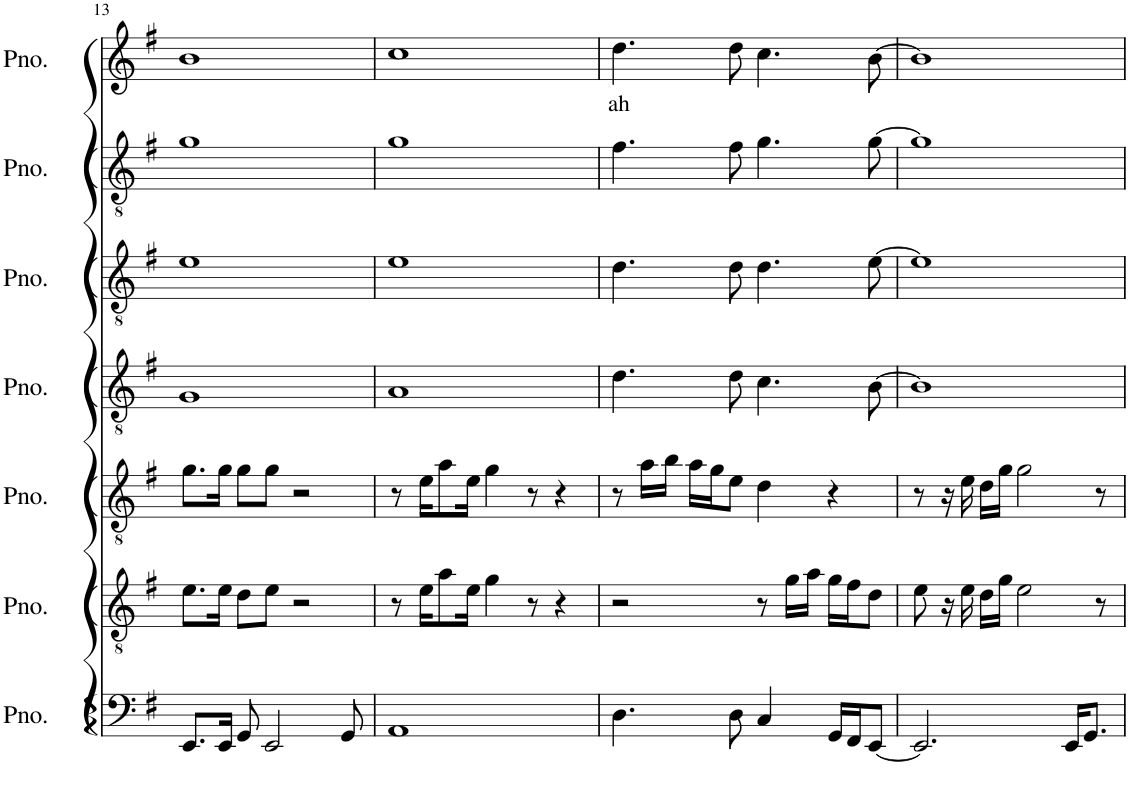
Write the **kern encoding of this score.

**kern	**kern	**kern	**kern	**kern	**kern	**kern	**text
*part7	*part6	*part5	*part4	*part3	*part2	*part1	*part1
*staff7	*staff6	*staff5	*staff4	*staff3	*staff2	*staff1	*staff1
*I"Piano	*I"Piano	*I"Piano	*I"Piano	*I"Piano	*I"Piano	*I"Piano	*
*I'Pno.	*I'Pno.	*I'Pno.	*I'Pno.	*I'Pno.	*I'Pno.	*I'Pno.	*
!!LO:PB:g=z
*clefF4	*clefGv2	*clefGv2	*clefGv2	*clefGv2	*clefGv2	*clefG2	*
*k[f#]	*k[f#]	*k[f#]	*k[f#]	*k[f#]	*k[f#]	*k[f#]	*
*M4/4	*M4/4	*M4/4	*M4/4	*M4/4	*M4/4	*M4/4	*
=13	=13	=13	=13	=13	=13	=13	=13
8.EE/L	8.e\L	8.g\L	1G	1e	1g	1b	.
16EE/Jk	16e\Jk	16g\Jk	.	.	.	.	.
8GG/	8d\L	8g\L	.	.	.	.	.
2EE/	8e\J	8g\J	.	.	.	.	.
.	2r	2r	.	.	.	.	.
8GG/	.	.	.	.	.	.	.
=14	=14	=14	=14	=14	=14	=14	=14
1AA	8r	8r	1A	1e	1g	1cc	.
.	16e\KL	16e\KL	.	.	.	.	.
.	8a\	8a\	.	.	.	.	.
.	16e\Jk	16e\Jk	.	.	.	.	.
.	4g\	4g\	.	.	.	.	.
.	8r	8r	.	.	.	.	.
.	4r	4r	.	.	.	.	.
=15	=15	=15	=15	=15	=15	=15	=15
!	!	!	!	!	!	!	!LO:LY:b
4.D\	2r	8r	4.d\	4.d\	4.f#\	4.dd\	ah
.	.	16a\LL	.	.	.	.	.
.	.	16b\JJ	.	.	.	.	.
.	.	16a\LL	.	.	.	.	.
.	.	16g\J	.	.	.	.	.
8D\	.	8e\J	8d\	8d\	8f#\	8dd\	.
4C/	8r	4d\	4.c\	4.d\	4.g\	4.cc\	.
.	16g\LL	.	.	.	.	.	.
.	16a\JJ	.	.	.	.	.	.
16GG/LL	16g\LL	4r	.	.	.	.	.
16FF#/J	16f#\J	.	.	.	.	.	.
[8EE/J	8d\J	.	[8B\	[8e\	[8g\	[8b\	.
=16	=16	=16	=16	=16	=16	=16	=16
2.EE/]	8e\	8r	1B]	1e]	1g]	1b]	.
.	16r	16r	.	.	.	.	.
.	16e\	16e\	.	.	.	.	.
.	16d\LL	16d\LL	.	.	.	.	.
.	16g\JJ	16g\JJ	.	.	.	.	.
.	2e\	2g\	.	.	.	.	.
16EE/KL	.	.	.	.	.	.	.
8.GG/J	.	.	.	.	.	.	.
.	8r	8r	.	.	.	.	.
=	=	=	=	=	=	=	=
*-	*-	*-	*-	*-	*-	*-	*-
